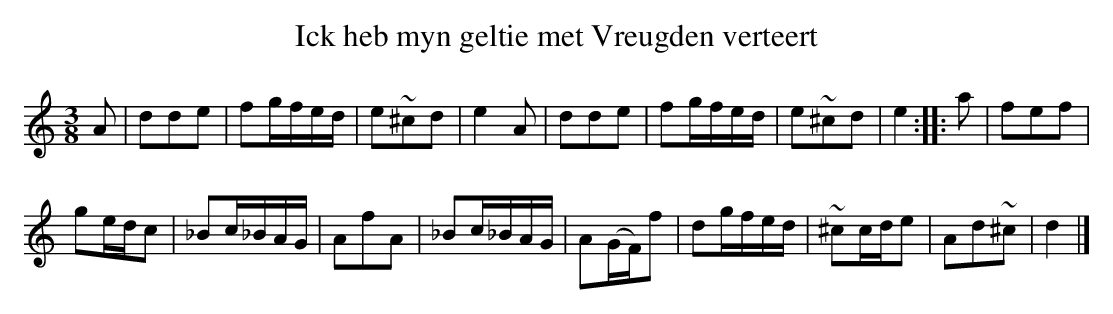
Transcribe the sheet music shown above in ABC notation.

X:1
T:Ick heb myn geltie met Vreugden verteert
M:3/8
K:Ddor
A2|d2d2e2|f2gfed|e2~^c2d2|e4A2|d2d2e2|f2gfed|e2~^c2d2|e4:||:a2|f2e2f2|
g2edc2|_B2c_BAG|A2f2A2|_B2c_BAG|A2(GF)f2|d2gfed|~^c2cde2|A2d2~^c2|d4|]
